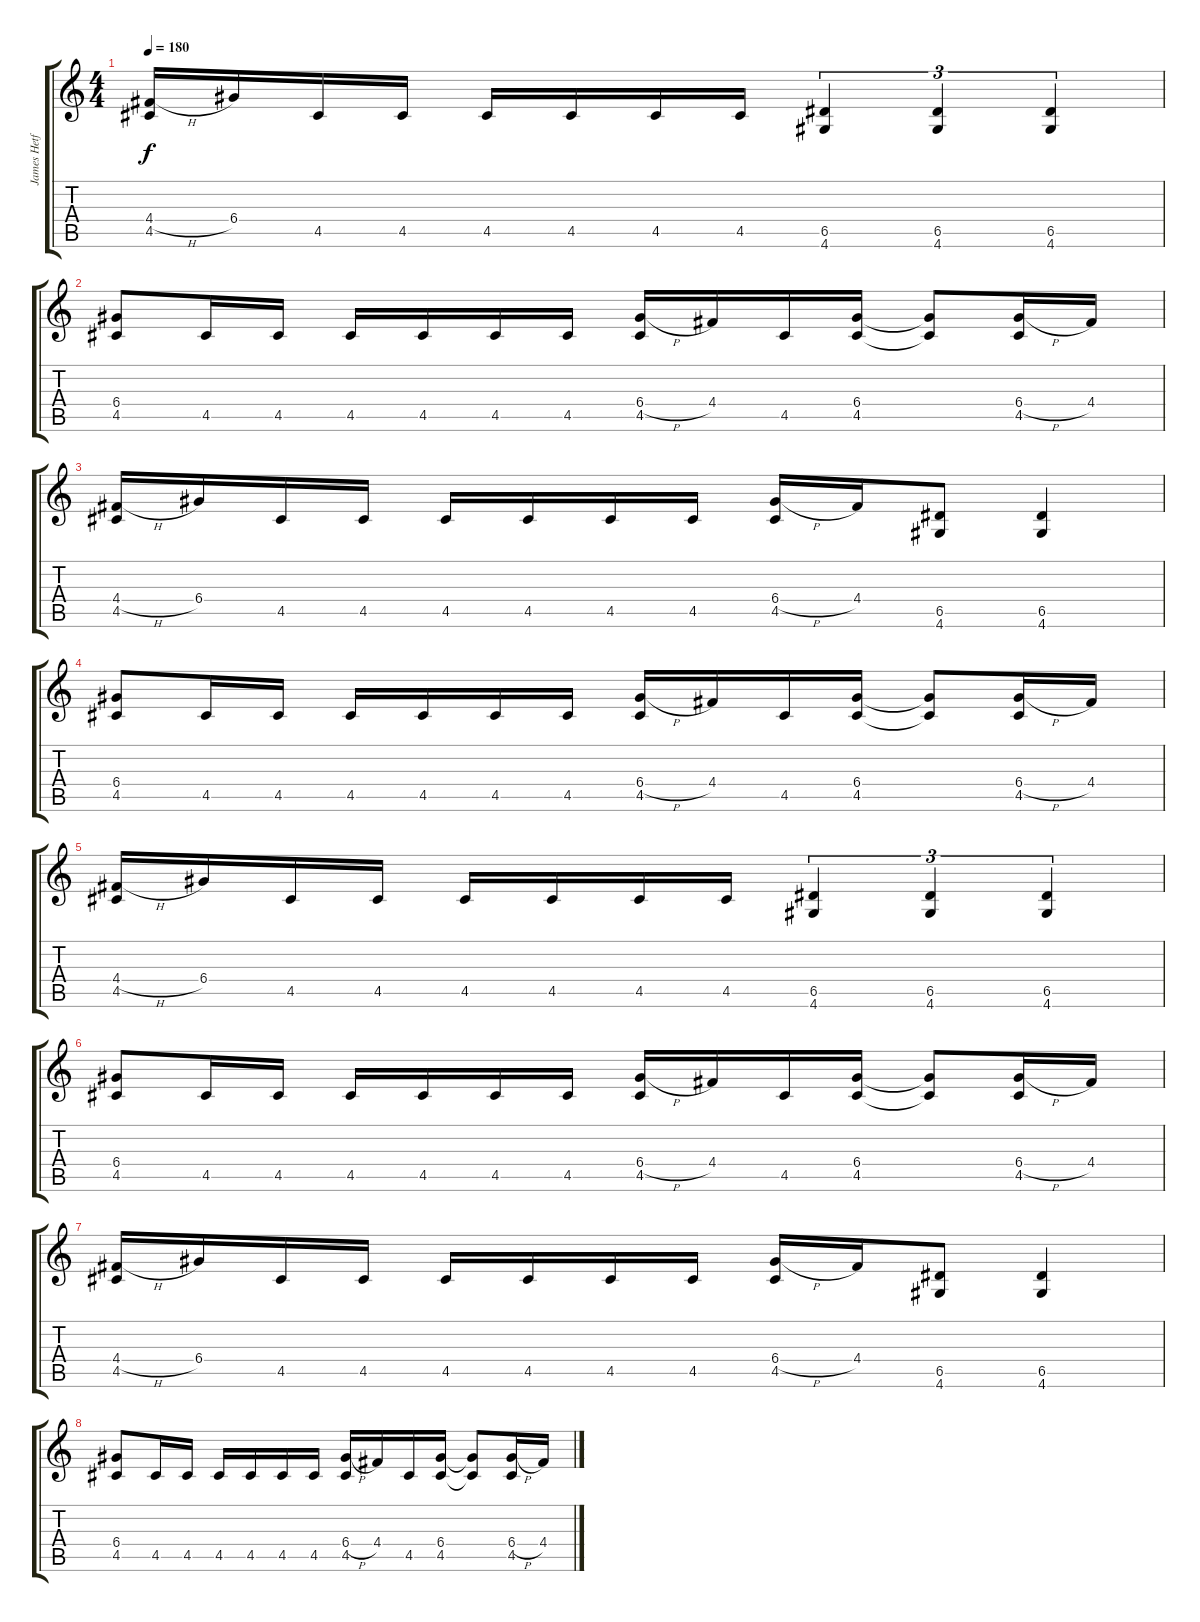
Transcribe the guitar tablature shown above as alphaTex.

\track ("James Hetfield" "James Hetf") {instrument distortionguitar}
\staff {score tabs}
\tuning (E4 B3 G3 D3 A2 E2) {hide}
\ts (4 4)
\tempo 180
\clef g2
\ks c
(4.4{h} 4.5).16{dy f} 6.4.16 4.5.16 4.5.16 4.5.16 4.5.16 4.5.16 4.5.16 (6.5 4.6).4{tu (3 2)} (6.5 4.6).4{tu (3 2)} (6.5 4.6).4{tu (3 2)} |
(6.4 4.5).8 4.5.16 4.5.16 4.5.16 4.5.16 4.5.16 4.5.16 (6.4{h} 4.5).16 4.4.16 4.5.16 (6.4 4.5).16 (6.4{t} 4.5{t}).8 (6.4{h} 4.5).16 4.4.16 |
(4.4{h} 4.5).16 6.4.16 4.5.16 4.5.16 4.5.16 4.5.16 4.5.16 4.5.16 (6.4{h} 4.5).16 4.4.16 (6.5 4.6).8 (6.5 4.6).4 |
(6.4 4.5).8 4.5.16 4.5.16 4.5.16 4.5.16 4.5.16 4.5.16 (6.4{h} 4.5).16 4.4.16 4.5.16 (6.4 4.5).16 (6.4{t} 4.5{t}).8 (6.4{h} 4.5).16 4.4.16 |
(4.4{h} 4.5).16 6.4.16 4.5.16 4.5.16 4.5.16 4.5.16 4.5.16 4.5.16 (6.5 4.6).4{tu (3 2)} (6.5 4.6).4{tu (3 2)} (6.5 4.6).4{tu (3 2)} |
(6.4 4.5).8 4.5.16 4.5.16 4.5.16 4.5.16 4.5.16 4.5.16 (6.4{h} 4.5).16 4.4.16 4.5.16 (6.4 4.5).16 (6.4{t} 4.5{t}).8 (6.4{h} 4.5).16 4.4.16 |
(4.4{h} 4.5).16 6.4.16 4.5.16 4.5.16 4.5.16 4.5.16 4.5.16 4.5.16 (6.4{h} 4.5).16 4.4.16 (6.5 4.6).8 (6.5 4.6).4 |
(6.4 4.5).8 4.5.16 4.5.16 4.5.16 4.5.16 4.5.16 4.5.16 (6.4{h} 4.5).16 4.4.16 4.5.16 (6.4 4.5).16 (6.4{t} 4.5{t}).8 (6.4{h} 4.5).16 4.4.16
